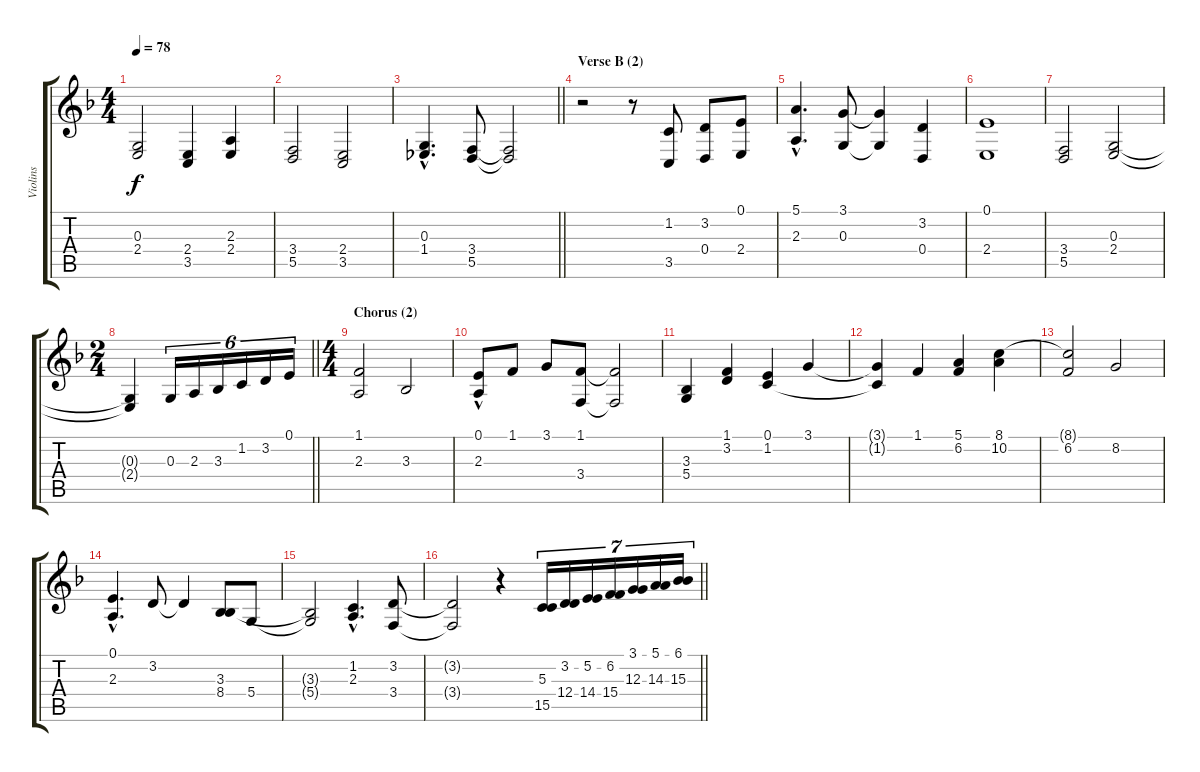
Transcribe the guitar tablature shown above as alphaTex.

\track ("Violins" "Violins") {instrument violin}
\staff {score tabs}
\tuning (E4 B3 G3 D3 A2 E2) {hide}
\ts (4 4)
\tempo 78
\clef g2
\ks f
(0.3 2.4).2{dy f} (2.4 3.5).4 (2.3 2.4).4 |
(3.4 5.5).2 (2.4 3.5).2 |
\barLineRight lightlight
(0.3{hac} 1.4{hac}).4{d} (3.4 5.5).8 (3.4{t} 5.5{t}).2 |
\section ("" "Verse B (2)")
r.2 r.8 (1.2 3.5).8 (3.2 0.4).8 (0.1 2.4).8 |
(5.1{hac} 2.3{hac}).4{d} (3.1 0.3).8 (3.1{t} 0.3{t}).4 (3.2 0.4).4 |
(0.1 2.4).1 |
(3.4 5.5).2 (0.3 2.4).2 |
\ts (2 4)
\barLineRight lightlight
(0.3{t} 2.4{t}).4 0.3.16{tu (6 4)} 2.3.16{tu (6 4)} 3.3.16{tu (6 4)} 1.2.16{tu (6 4)} 3.2.16{tu (6 4)} 0.1.16{tu (6 4)} |
\ts (4 4)
\section ("" "Chorus (2)")
(1.1 2.3).2 3.3.2 |
(0.1 2.3{hac}).8 1.1.8 3.1.8 (1.1 3.4).8 (1.1{t} 3.4{t}).2 |
(3.3 5.4).4 (1.1 3.2).4 (0.1 1.2).4 3.1.4 |
(3.1{t} 1.2{t}).4 1.1.4 (5.1 6.2).4 (8.1 10.2).4 |
(8.1{t} 6.2).2 8.2.2 |
(0.1{hac} 2.3{hac}).4{d} 3.2.8 3.2{t}.4 (3.3 8.4).8 5.4.8 |
(3.3{t} 5.4{t}).2 (1.2{hac} 2.3{hac}).4{d} (3.2 3.4).8 |
\barLineRight lightlight
(3.2{t} 3.4{t}).2 r.4 (5.3 15.5).16{tu (7 4)} (3.2 12.4).16{tu (7 4)} (5.2 14.4).16{tu (7 4)} (6.2 15.4).16{tu (7 4)} (3.1 12.3).16{tu (7 4)} (5.1 14.3).16{tu (7 4)} (6.1 15.3).16{tu (7 4)}
